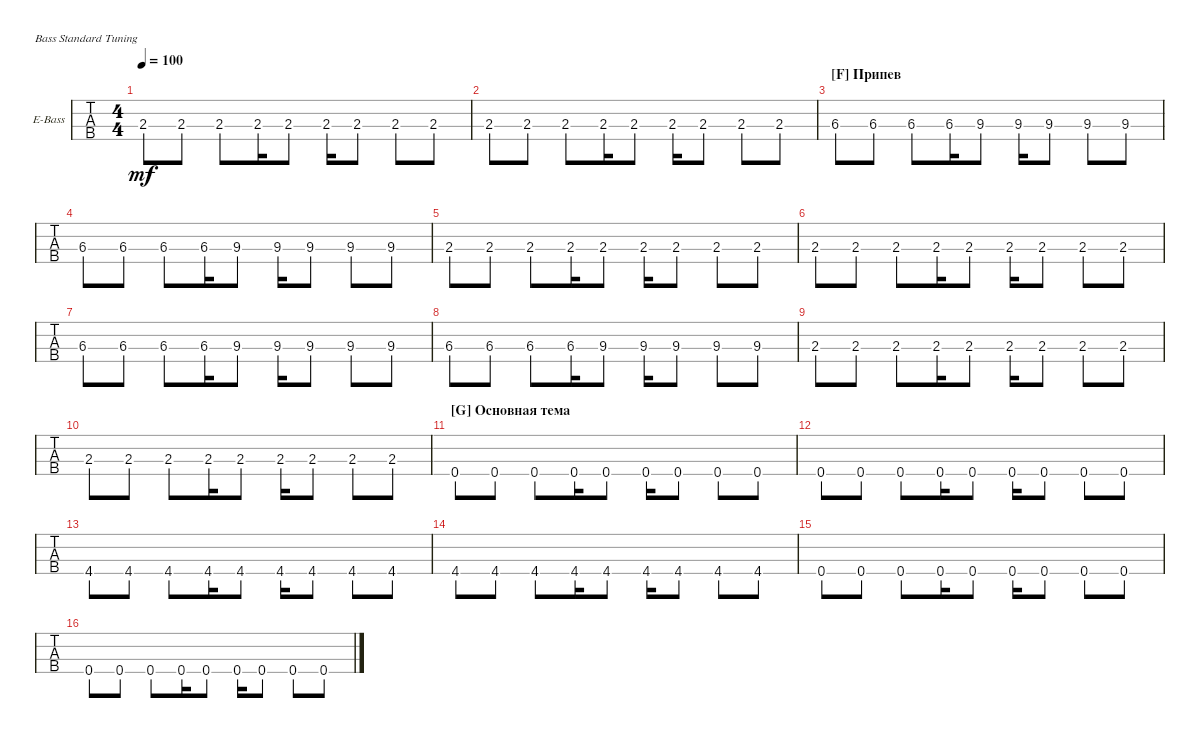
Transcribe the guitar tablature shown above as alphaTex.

\bracketExtendMode groupsimilarinstruments
\firstSystemTrackNameOrientation horizontal
\otherSystemsTrackNameOrientation horizontal
\track ("Electric Bass" "E-Bass") {instrument electricbassfinger}
\staff {tabs}
\tuning (G2 D2 A1 E1)
\ts (4 4)
\tempo 100
\clef f4
\scale
0.333333
\ks c
2.3.8{dy mf} 2.3.8 2.3.8 2.3.16 2.3.8 2.3.16 2.3.8 2.3.8 2.3.8 |
\scale
0.333333 2.3.8 2.3.8 2.3.8 2.3.16 2.3.8 2.3.16 2.3.8 2.3.8 2.3.8 |
\section ("F" "Припев")
\scale
0.333333 6.3.8 6.3.8 6.3.8 6.3.16 9.3.8 9.3.16 9.3.8 9.3.8 9.3.8 |
\scale
0.333333 6.3.8 6.3.8 6.3.8 6.3.16 9.3.8 9.3.16 9.3.8 9.3.8 9.3.8 |
\scale
0.333333 2.3.8 2.3.8 2.3.8 2.3.16 2.3.8 2.3.16 2.3.8 2.3.8 2.3.8 |
\scale
0.333333 2.3.8 2.3.8 2.3.8 2.3.16 2.3.8 2.3.16 2.3.8 2.3.8 2.3.8 |
\scale
0.333333 6.3.8 6.3.8 6.3.8 6.3.16 9.3.8 9.3.16 9.3.8 9.3.8 9.3.8 |
\scale
0.333333 6.3.8 6.3.8 6.3.8 6.3.16 9.3.8 9.3.16 9.3.8 9.3.8 9.3.8 |
\scale
0.333333 2.3.8 2.3.8 2.3.8 2.3.16 2.3.8 2.3.16 2.3.8 2.3.8 2.3.8 |
\scale
0.333333 2.3.8 2.3.8 2.3.8 2.3.16 2.3.8 2.3.16 2.3.8 2.3.8 2.3.8 |
\section ("G" "Основная тема")
\scale
0.333333 0.4.8 0.4.8 0.4.8 0.4.16 0.4.8 0.4.16 0.4.8 0.4.8 0.4.8 |
\scale
0.333333 0.4.8 0.4.8 0.4.8 0.4.16 0.4.8 0.4.16 0.4.8 0.4.8 0.4.8 |
\scale
0.333333 4.4.8 4.4.8 4.4.8 4.4.16 4.4.8 4.4.16 4.4.8 4.4.8 4.4.8 |
\scale
0.333333 4.4.8 4.4.8 4.4.8 4.4.16 4.4.8 4.4.16 4.4.8 4.4.8 4.4.8 |
\scale
0.333333 0.4.8 0.4.8 0.4.8 0.4.16 0.4.8 0.4.16 0.4.8 0.4.8 0.4.8 |
\scale
0.333333 0.4.8 0.4.8 0.4.8 0.4.16 0.4.8 0.4.16 0.4.8 0.4.8 0.4.8
